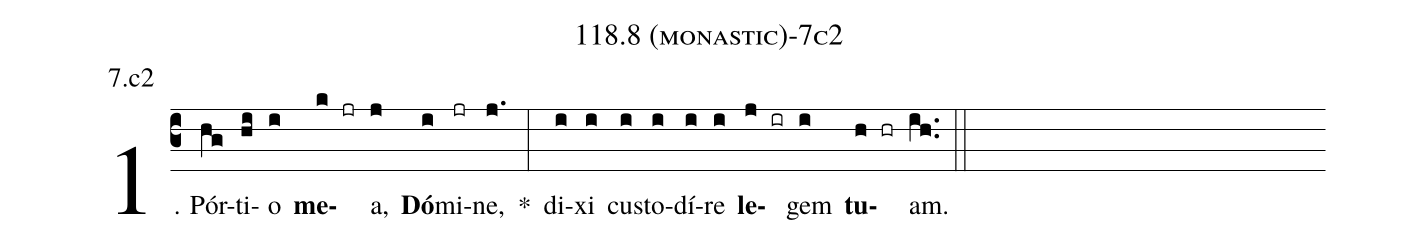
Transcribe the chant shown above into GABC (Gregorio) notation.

name: 118.8 (monastic)-7c2;
annotation: 7.c2;
%%
(c3)1. Pór(hg)ti(hi)o(i) <b>me</b>(k jr)a,(j) <b>Dó</b>(i)mi(jr)ne,(j.) *(:) di(i)xi(i) cus(i)to(i)dí(i)re(i) <b>le</b>(j ir)gem(i) <b>tu</b>(h hr)am.(ih..) (::)
